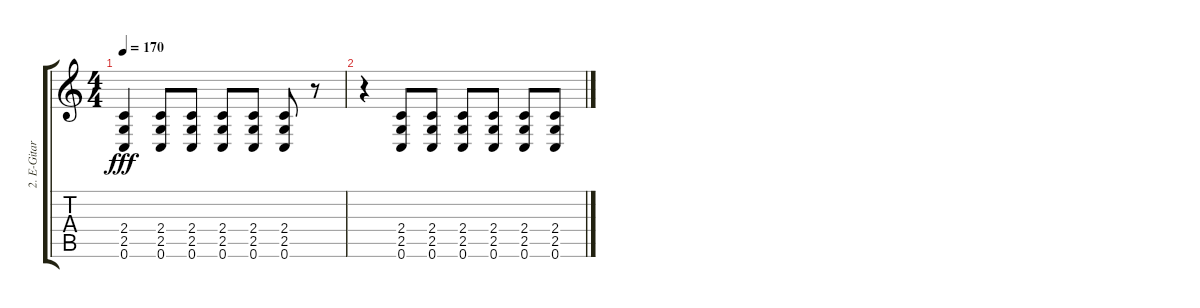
\track ("2. E-Gitarre" "2. E-Gitar") {instrument distortionguitar}
\staff {score tabs}
\tuning (C4 G3 Eb3 Bb2 F2 C2) {hide}
\ts (4 4)
\tempo 170
\clef g2
\ks c
(2.4 2.5 0.6).4{dy fff} (2.4 2.5 0.6).8 (2.4 2.5 0.6).8 (2.4 2.5 0.6).8 (2.4 2.5 0.6).8 (2.4 2.5 0.6).8 r.8 |
r.4 (2.4 2.5 0.6).8 (2.4 2.5 0.6).8 (2.4 2.5 0.6).8 (2.4 2.5 0.6).8 (2.4 2.5 0.6).8 (2.4 2.5 0.6).8
